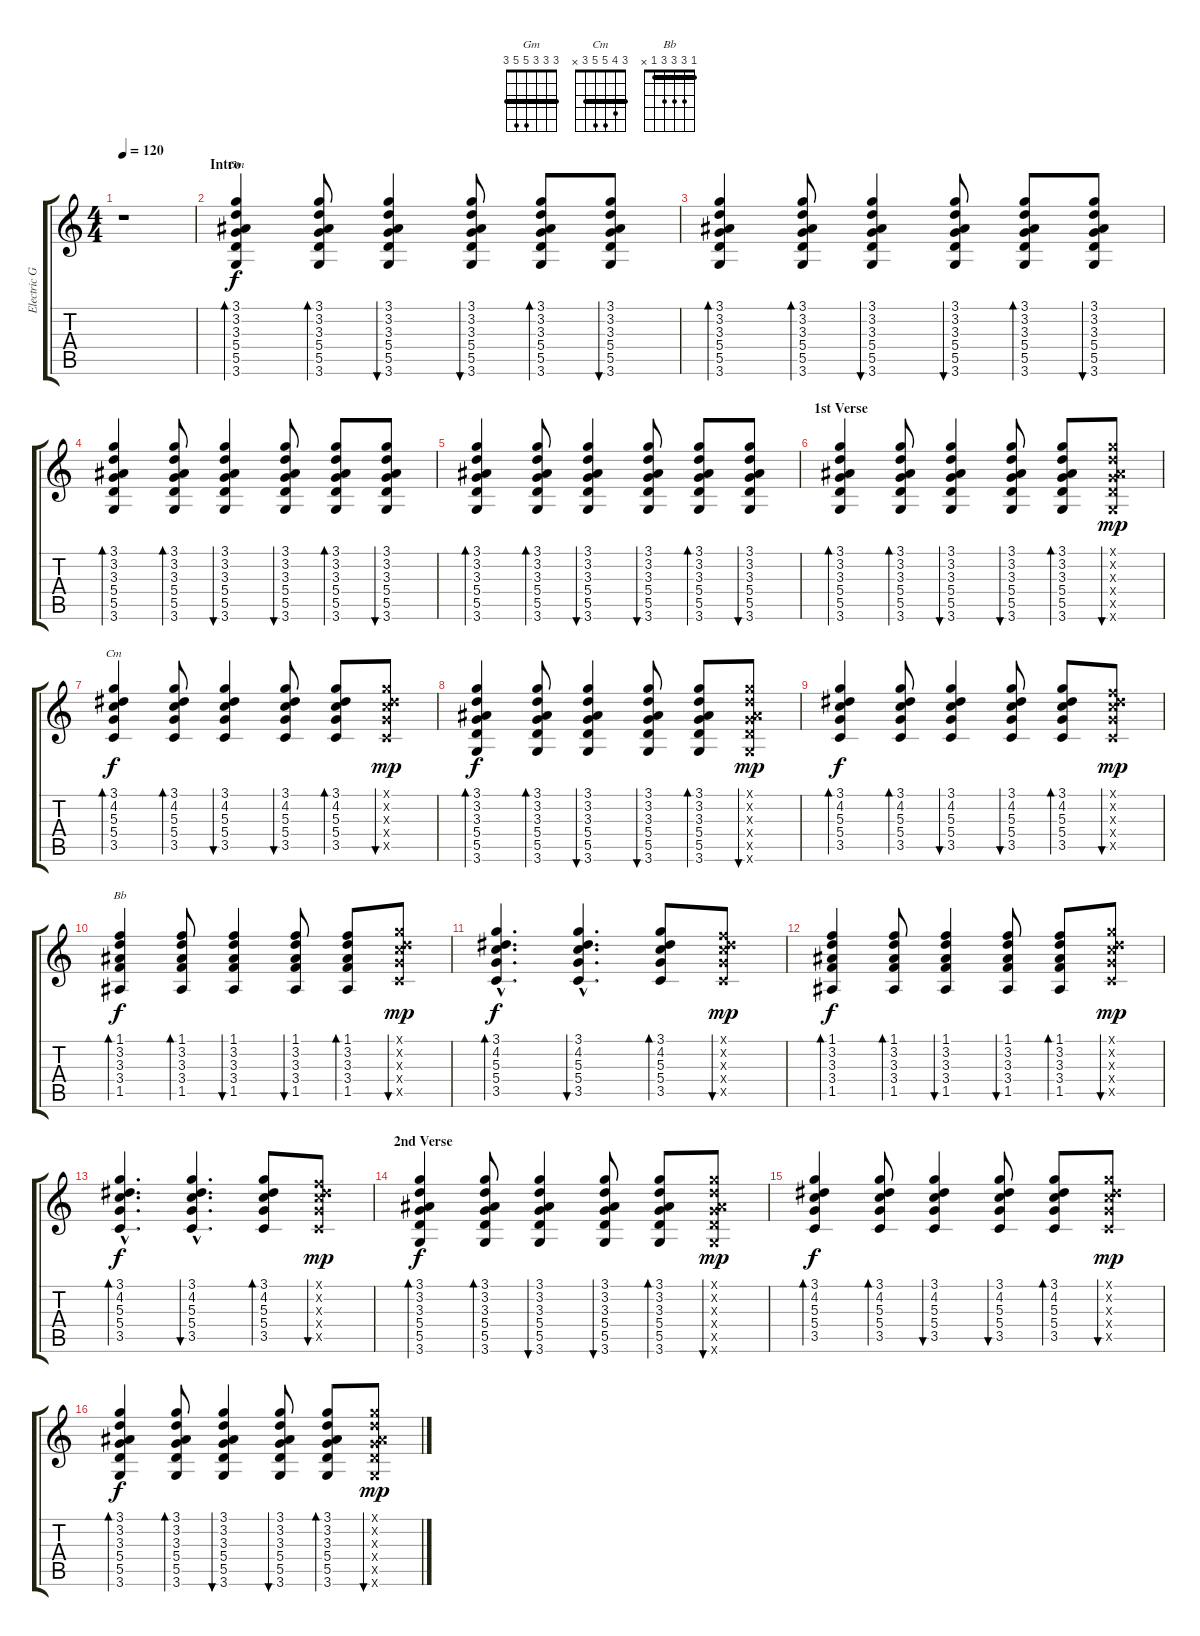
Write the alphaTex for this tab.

\track ("Electric Guitar" "Electric G") {instrument electricguitarclean}
\staff {score tabs}
\tuning (E4 B3 G3 D3 A2 E2) {hide}
\chord ("Gm" 3 3 3 5 5 3) {barre 3}
\chord ("Cm" 3 4 5 5 3 x) {barre 3}
\chord ("Bb" 1 3 3 3 1 x) {barre 1}
\ts (4 4)
\tempo 120
\clef g2
\ks c
r.1{dy f instrument electricguitarclean} |
\section ("" "Intro")
(3.1 3.2 3.3 5.4 5.5 3.6).4{bd 30 ch "Gm"} (3.1 3.2 3.3 5.4 5.5 3.6).8{bd 30} (3.1 3.2 3.3 5.4 5.5 3.6).4{bu 30} (3.1 3.2 3.3 5.4 5.5 3.6).8{bu 30} (3.1 3.2 3.3 5.4 5.5 3.6).8{bd 30} (3.1 3.2 3.3 5.4 5.5 3.6).8{bu 30} |
(3.1 3.2 3.3 5.4 5.5 3.6).4{bd 30} (3.1 3.2 3.3 5.4 5.5 3.6).8{bd 30} (3.1 3.2 3.3 5.4 5.5 3.6).4{bu 30} (3.1 3.2 3.3 5.4 5.5 3.6).8{bu 30} (3.1 3.2 3.3 5.4 5.5 3.6).8{bd 30} (3.1 3.2 3.3 5.4 5.5 3.6).8{bu 30} |
(3.1 3.2 3.3 5.4 5.5 3.6).4{bd 30} (3.1 3.2 3.3 5.4 5.5 3.6).8{bd 30} (3.1 3.2 3.3 5.4 5.5 3.6).4{bu 30} (3.1 3.2 3.3 5.4 5.5 3.6).8{bu 30} (3.1 3.2 3.3 5.4 5.5 3.6).8{bd 30} (3.1 3.2 3.3 5.4 5.5 3.6).8{bu 30} |
(3.1 3.2 3.3 5.4 5.5 3.6).4{bd 30} (3.1 3.2 3.3 5.4 5.5 3.6).8{bd 30} (3.1 3.2 3.3 5.4 5.5 3.6).4{bu 30} (3.1 3.2 3.3 5.4 5.5 3.6).8{bu 30} (3.1 3.2 3.3 5.4 5.5 3.6).8{bd 30} (3.1 3.2 3.3 5.4 5.5 3.6).8{bu 30} |
\section ("" "1st Verse")
(3.1 3.2 3.3 5.4 5.5 3.6).4{bd 30} (3.1 3.2 3.3 5.4 5.5 3.6).8{bd 30} (3.1 3.2 3.3 5.4 5.5 3.6).4{bu 30} (3.1 3.2 3.3 5.4 5.5 3.6).8{bu 30} (3.1 3.2 3.3 5.4 5.5 3.6).8{bd 30} (3.1{x} 3.2{x} 3.3{x} 5.4{x} 5.5{x} 3.6{x}).8{bu 30 dy mp} |
(3.1 4.2 5.3 5.4 3.5).4{bd 30 ch "Cm" dy f} (3.1 4.2 5.3 5.4 3.5).8{bd 30} (3.1 4.2 5.3 5.4 3.5).4{bu 30} (3.1 4.2 5.3 5.4 3.5).8{bu 30} (3.1 4.2 5.3 5.4 3.5).8{bd 30} (3.1{x} 4.2{x} 5.3{x} 5.4{x} 3.5{x}).8{bu 30 dy mp} |
(3.1 3.2 3.3 5.4 5.5 3.6).4{bd 30 dy f} (3.1 3.2 3.3 5.4 5.5 3.6).8{bd 30} (3.1 3.2 3.3 5.4 5.5 3.6).4{bu 30} (3.1 3.2 3.3 5.4 5.5 3.6).8{bu 30} (3.1 3.2 3.3 5.4 5.5 3.6).8{bd 30} (3.1{x} 3.2{x} 3.3{x} 5.4{x} 5.5{x} 3.6{x}).8{bu 30 dy mp} |
(3.1 4.2 5.3 5.4 3.5).4{bd 30 dy f} (3.1 4.2 5.3 5.4 3.5).8{bd 30} (3.1 4.2 5.3 5.4 3.5).4{bu 30} (3.1 4.2 5.3 5.4 3.5).8{bu 30} (3.1 4.2 5.3 5.4 3.5).8{bd 30} (1.1{x} 4.2{x} 5.3{x} 5.4{x} 3.5{x}).8{bu 30 dy mp} |
(1.1 3.2 3.3 3.4 1.5).4{bd 30 ch "Bb" dy f} (1.1 3.2 3.3 3.4 1.5).8{bd 30} (1.1 3.2 3.3 3.4 1.5).4{bu 30} (1.1 3.2 3.3 3.4 1.5).8{bu 30} (1.1 3.2 3.3 3.4 1.5).8{bd 30} (3.1{x} 3.2{x} 5.3{x} 5.4{x} 3.5{x}).8{bu 30 dy mp} |
(3.1{hac} 4.2{hac} 5.3{hac} 5.4{hac} 3.5{hac}).4{d bd 30 dy f} (3.1{hac} 4.2{hac} 5.3{hac} 5.4{hac} 3.5{hac}).4{d bu 30} (3.1 4.2 5.3 5.4 3.5).8{bd 30} (1.1{x} 4.2{x} 5.3{x} 5.4{x} 3.5{x}).8{bu 30 dy mp} |
(1.1 3.2 3.3 3.4 1.5).4{bd 30 dy f} (1.1 3.2 3.3 3.4 1.5).8{bd 30} (1.1 3.2 3.3 3.4 1.5).4{bu 30} (1.1 3.2 3.3 3.4 1.5).8{bu 30} (1.1 3.2 3.3 3.4 1.5).8{bd 30} (3.1{x} 3.2{x} 5.3{x} 5.4{x} 3.5{x}).8{bu 30 dy mp} |
(3.1{hac} 4.2{hac} 5.3{hac} 5.4{hac} 3.5{hac}).4{d bd 30 dy f} (3.1{hac} 4.2{hac} 5.3{hac} 5.4{hac} 3.5{hac}).4{d bu 30} (3.1 4.2 5.3 5.4 3.5).8{bd 30} (1.1{x} 4.2{x} 5.3{x} 5.4{x} 3.5{x}).8{bu 30 dy mp} |
\section ("" "2nd Verse")
(3.1 3.2 3.3 5.4 5.5 3.6).4{bd 30 dy f} (3.1 3.2 3.3 5.4 5.5 3.6).8{bd 30} (3.1 3.2 3.3 5.4 5.5 3.6).4{bu 30} (3.1 3.2 3.3 5.4 5.5 3.6).8{bu 30} (3.1 3.2 3.3 5.4 5.5 3.6).8{bd 30} (3.1{x} 3.2{x} 3.3{x} 5.4{x} 5.5{x} 3.6{x}).8{bu 30 dy mp} |
(3.1 4.2 5.3 5.4 3.5).4{bd 30 dy f} (3.1 4.2 5.3 5.4 3.5).8{bd 30} (3.1 4.2 5.3 5.4 3.5).4{bu 30} (3.1 4.2 5.3 5.4 3.5).8{bu 30} (3.1 4.2 5.3 5.4 3.5).8{bd 30} (3.1{x} 4.2{x} 5.3{x} 5.4{x} 3.5{x}).8{bu 30 dy mp} |
(3.1 3.2 3.3 5.4 5.5 3.6).4{bd 30 dy f} (3.1 3.2 3.3 5.4 5.5 3.6).8{bd 30} (3.1 3.2 3.3 5.4 5.5 3.6).4{bu 30} (3.1 3.2 3.3 5.4 5.5 3.6).8{bu 30} (3.1 3.2 3.3 5.4 5.5 3.6).8{bd 30} (3.1{x} 3.2{x} 3.3{x} 5.4{x} 5.5{x} 3.6{x}).8{bu 30 dy mp}
